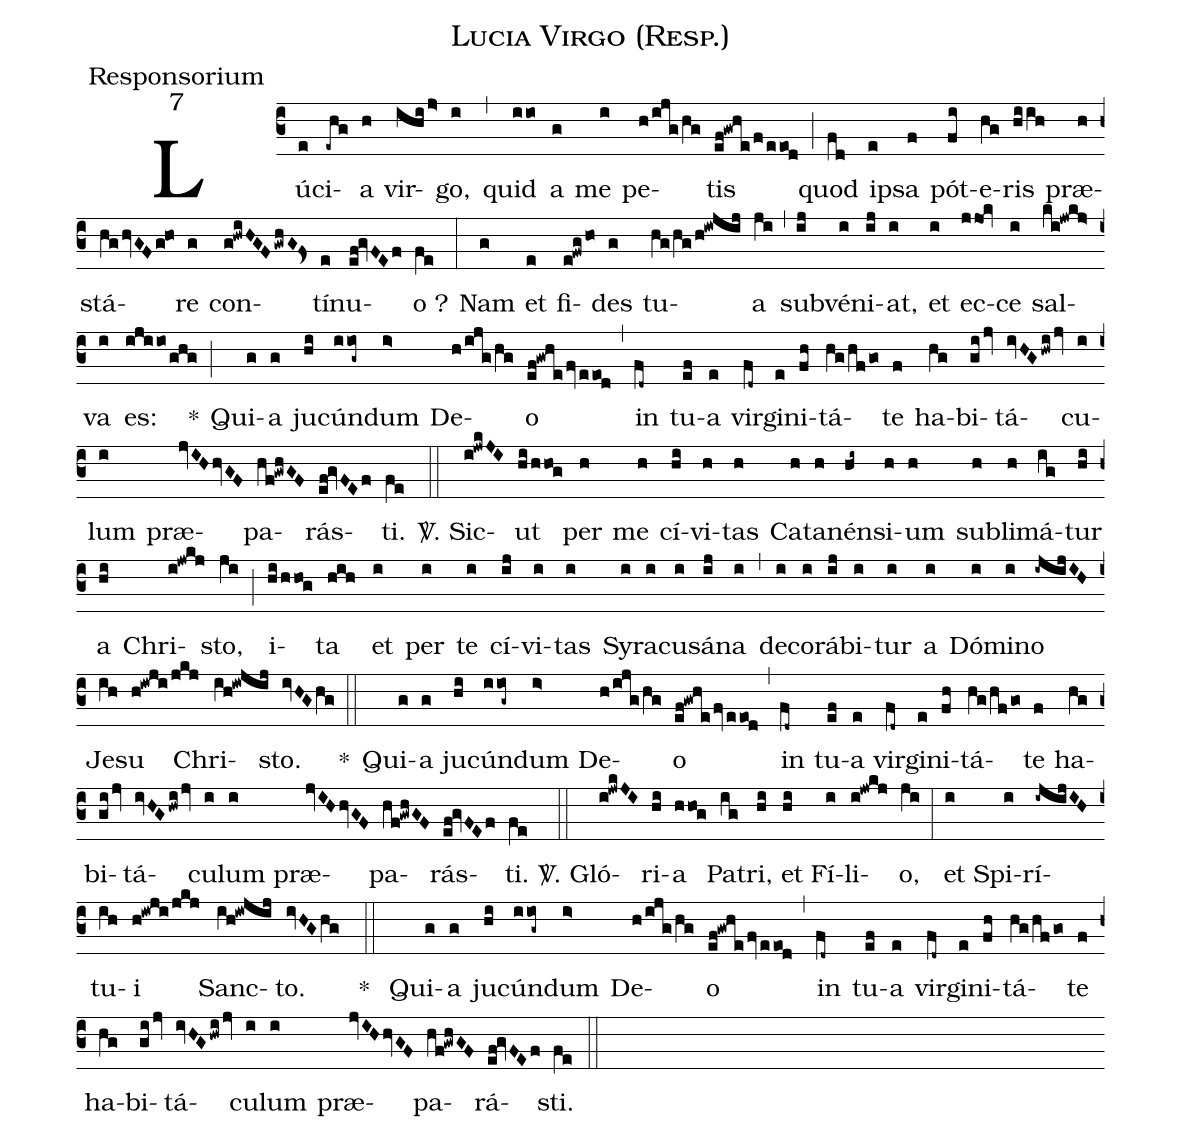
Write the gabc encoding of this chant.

name:Lucia Virgo (Resp.);
office-part:Responsorium;
mode:7;
%%
(c3)Lú(e)ci(-ehg)a(h) vir(ihi/j>)go,(i) (,) quid(iio) a(g) me(i) pe(h/ijg/hg)tis(ef!gwhe/f/eeod) (;) quod(fd) ip(e)sa(f) pót(fi)e(hg)ris(hiih) præ(h)stá(hg/hvGFg!ho)re(g) con(g!hwiHGF/gwhG!Fs>)tí(e)nu(ef!gvFEf)o ?(fe) (:) Nam(g) et(e) fi(e!fwg/ho)des(g) tu(hg/hg/h!iwjij)a(ji) (,) sub(ij)vé(i)ni(ij)at,(i) et(i) ec(jjok)ce(i) sal(ki!jwkj>)va(i) es:(ijiio/ghg) *(;) Qui(g)a(g) ju(hi)cún(iiog~)dum(i>) De(h/ijg/hg)o(ef!gwhe/fv/eeod) (,) in(fd~) tu(ef)a(e) vir(fd~)gi(e)ni(fh)tá(hg/hfgo)te(f) ha(hg)bi(gi/jv)tá(ivHG/hwi/jv)cu(i)lum(i) præ(jvIHhvGF)pa(hf!gwhGF)rás(ef!gvFEf)ti.(fe) (::)

<sp>V/</sp>. Sic(i!jwkJI)ut(hi/hhog) per(h) me(h) cí(hi)vi(h)tas(h) Ca(h)ta(h)nén(hi~)si(h)um(h) sub(h)li(h)má(ig)tur(hi) a(hi) Chri(i!jwkj)sto,(ji) (;) i(hi/hhog)ta(hih) et(i) per(i) te(i) cí(ij)vi(i)tas(i) Sy(i)ra(i)cu(i)sá(ij)na(i) (,)  de(i)co(i)rá(ij)bi(i)tur(i) a(i) Dó(i)mi(i)no(-ijijIH) Je(ih)su(h!iwji/jkj) Chri(ih!iwjij)sto.(ivHGhg) (::)
*() Qui(g)a(g) ju(hi)cún(iiog~)dum(i>) De(h/ijg/hg)o(ef!gwhe/fv/eeod) (,) in(fd~) tu(ef)a(e) vir(fd~)gi(e)ni(fh)tá(hg/hfgo)te(f) ha(hg)bi(gi/jv)tá(ivHG/hwi/jv)cu(i)lum(i) præ(jvIHhvGF)pa(hf!gwhGF)rás(ef!gvFEf)ti.(fe) (::)

<sp>V/</sp>. Gló(i!jwkJI)ri(hi)a(hhog) Pa(ig)tri,(hi) et(hi) Fí(i)li(i!jwkj)o,(ji) (:) et(i) Spi(i)rí(-ijijIH)tu(ih)i(h!iwji/jkj) Sanc(ih!iwjij)to.(ivHGhg) ( ::)
*() Qui(g)a(g) ju(hi)cún(iiog~)dum(i>) De(h/ijg/hg)o(ef!gwhe/fv/eeod) (,) in(fd~) tu(ef)a(e) vir(fd~)gi(e)ni(fh)tá(hg/hfgo)te(f) ha(hg)bi(gi/jv)tá(ivHG/hwi/jv)cu(i)lum(i) præ(jvIHhvGF)pa(hf!gwhGF)rá(ef!gvFEf)sti.(fe) (::)
